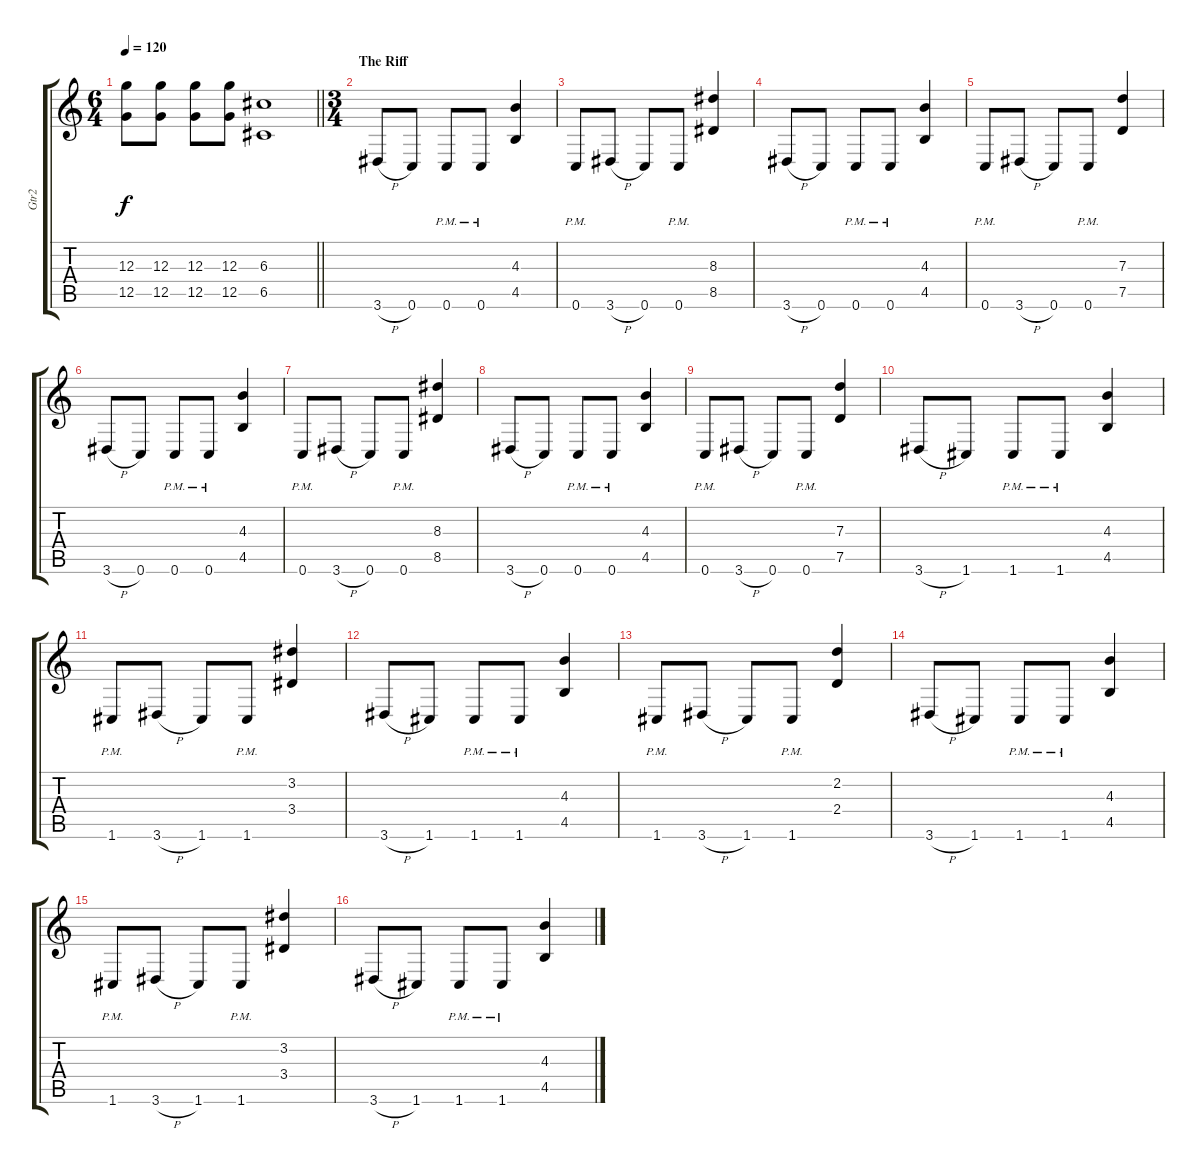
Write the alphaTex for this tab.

\track ("Gtr2" "Gtr2") {instrument distortionguitar}
\staff {score tabs}
\tuning (E4 C4 G3 C3 G2 C2) {hide}
\ts (6 4)
\tempo 120
\clef g2
\barLineRight lightlight
\ks c
(12.3 12.5).8{dy f} (12.3 12.5).8 (12.3 12.5).8 (12.3 12.5).8 (6.3 6.5).1 |
\ts (3 4)
\section ("" "The Riff")
3.6{h}.8 0.6.8 0.6{pm}.8 0.6{pm}.8 (4.3 4.5).4 |
0.6{pm}.8 3.6{h}.8 0.6.8 0.6{pm}.8 (8.3 8.5).4 |
3.6{h}.8 0.6.8 0.6{pm}.8 0.6{pm}.8 (4.3 4.5).4 |
0.6{pm}.8 3.6{h}.8 0.6.8 0.6{pm}.8 (7.3 7.5).4 |
3.6{h}.8 0.6.8 0.6{pm}.8 0.6{pm}.8 (4.3 4.5).4 |
0.6{pm}.8 3.6{h}.8 0.6.8 0.6{pm}.8 (8.3 8.5).4 |
3.6{h}.8 0.6.8 0.6{pm}.8 0.6{pm}.8 (4.3 4.5).4 |
0.6{pm}.8 3.6{h}.8 0.6.8 0.6{pm}.8 (7.3 7.5).4 |
3.6{h}.8 1.6.8 1.6{pm}.8 1.6{pm}.8 (4.3 4.5).4 |
1.6{pm}.8 3.6{h}.8 1.6.8 1.6{pm}.8 (3.2 3.4).4 |
3.6{h}.8 1.6.8 1.6{pm}.8 1.6{pm}.8 (4.3 4.5).4 |
1.6{pm}.8 3.6{h}.8 1.6.8 1.6{pm}.8 (2.2 2.4).4 |
3.6{h}.8 1.6.8 1.6{pm}.8 1.6{pm}.8 (4.3 4.5).4 |
1.6{pm}.8 3.6{h}.8 1.6.8 1.6{pm}.8 (3.2 3.4).4 |
3.6{h}.8 1.6.8 1.6{pm}.8 1.6{pm}.8 (4.3 4.5).4
